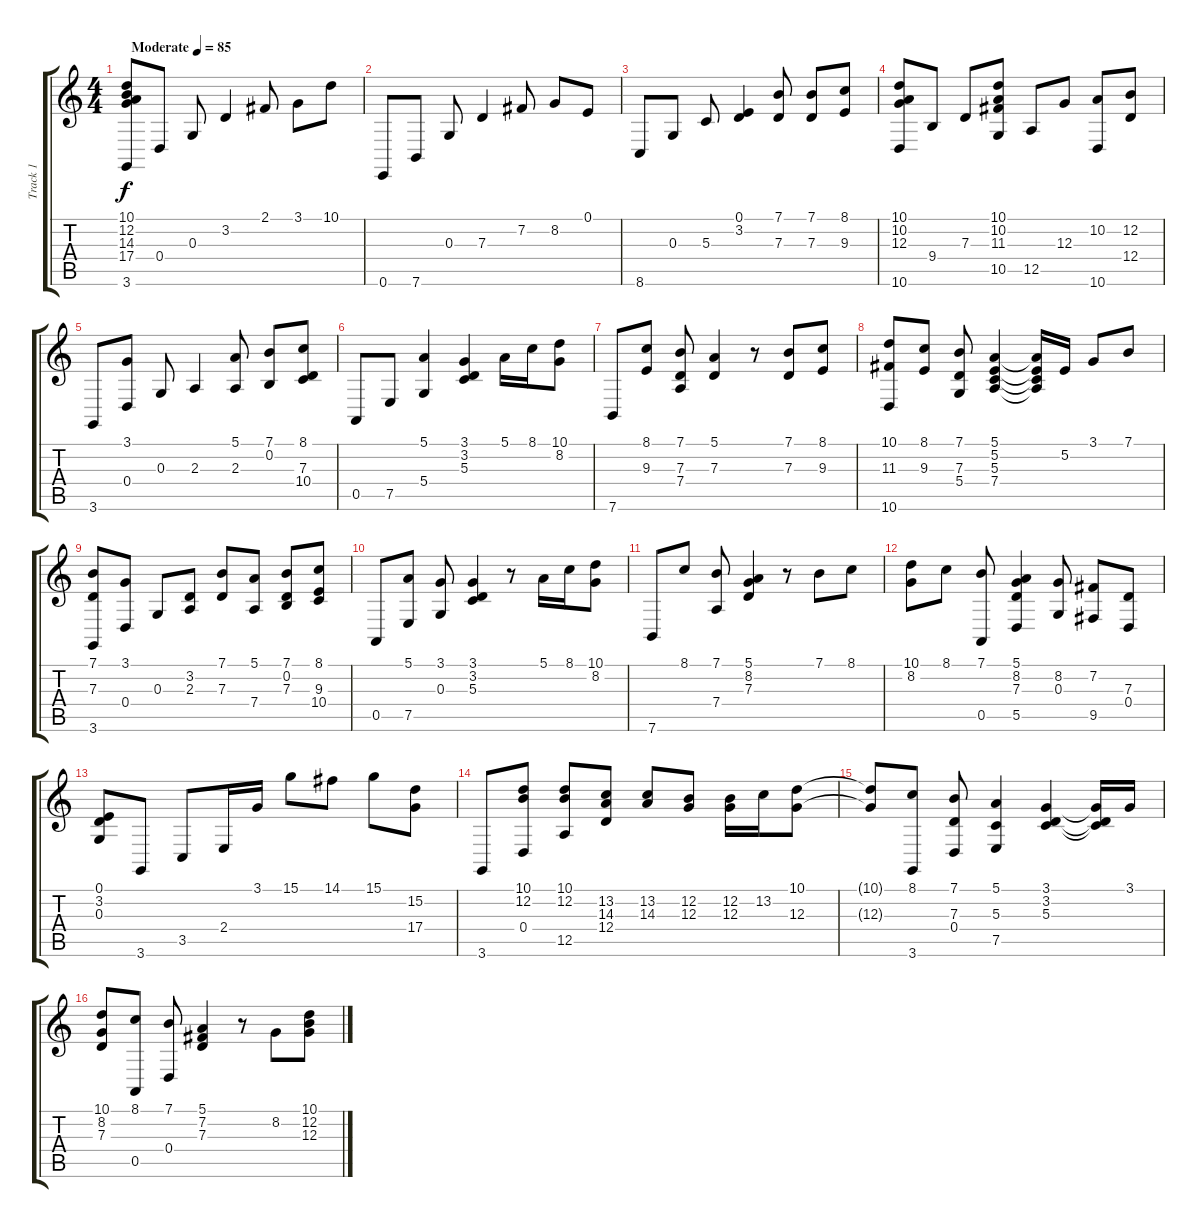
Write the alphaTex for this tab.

\track ("Track 1" "Track 1") {instrument acousticgrandpiano}
\staff {score tabs}
\tuning (E4 B3 G3 D3 A2 E2) {hide}
\ts (4 4)
\tempo (85 "Moderate")
\clef g2
\ks c
(10.1 12.2 14.3 17.4 3.6).8{dy f instrument acousticgrandpiano} 0.4.8 0.3.8 3.2.4 2.1.8 3.1.8 10.1.8 |
0.6.8 7.6.8 0.3.8 7.3.4 7.2.8 8.2.8 0.1.8 |
8.6.8 0.3.8 5.3.8 (0.1 3.2).4 (7.1 7.3).8 (7.1 7.3).8 (8.1 9.3).8 |
(10.1 10.2 12.3 10.6).8 9.4.8 7.3.8 (10.1 10.2 11.3 10.5).8 12.5.8 12.3.8 (10.2 10.6).8 (12.2 12.4).8 |
3.6.8 (3.1 0.4).8 0.3.8 2.3.4 (5.1 2.3).8 (7.1 0.2).8 (8.1 7.3 10.4).8 |
0.5.8 7.5.8 (5.1 5.4).4 (3.1 3.2 5.3).4 5.1.16 8.1.16 (10.1 8.2).8 |
7.6.8 (8.1 9.3).8 (7.1 7.3 7.4).8 (5.1 7.3).4 r.8 (7.1 7.3).8 (8.1 9.3).8 |
(10.1 11.3 10.6).8 (8.1 9.3).8 (7.1 7.3 5.4).8 (5.1 5.2 5.3 7.4).4 (5.1{t} 5.2{t} 5.3{t} 7.4{t}).16 5.2.16 3.1.8 7.1.8 |
(7.1 7.3 3.6).8 (3.1 0.4).8 0.3.8 (3.2 2.3).8 (7.1 7.3).8 (5.1 7.4).8 (7.1 0.2 7.3).8 (8.1 9.3 10.4).8 |
0.5.8 (5.1 7.5).8 (3.1 0.3).8 (3.1 3.2 5.3).4 r.8 5.1.16 8.1.16 (10.1 8.2).8 |
7.6.8 8.1.8 (7.1 7.4).8 (5.1 8.2 7.3).4 r.8 7.1.8 8.1.8 |
(10.1 8.2).8 8.1.8 (7.1 0.5).8 (5.1 8.2 7.3 5.5).4 (8.2 0.3).8 (7.2 9.5).8 (7.3 0.4).8 |
(0.1 3.2 0.3).8 3.6.8 3.5.8 2.4.16 3.1.16 15.1.8 14.1.8 15.1.8 (15.2 17.4).8 |
3.6.8 (10.1 12.2 0.4).8 (10.1 12.2 12.5).8 (13.2 14.3 12.4).8 (13.2 14.3).8 (12.2 12.3).8 (12.2 12.3).16 13.2.16 (10.1 12.3).8 |
(10.1{t} 12.3{t}).8 (8.1 3.6).8 (7.1 7.3 0.4).8 (5.1 5.3 7.5).4 (3.1 3.2 5.3).4 (3.1{t} 3.2{t} 5.3{t}).16 3.1.16 |
(10.1 8.2 7.3).8 (8.1 0.5).8 (7.1 0.4).8 (5.1 7.2 7.3).4 r.8 8.2.8 (10.1 12.2 12.3).8
